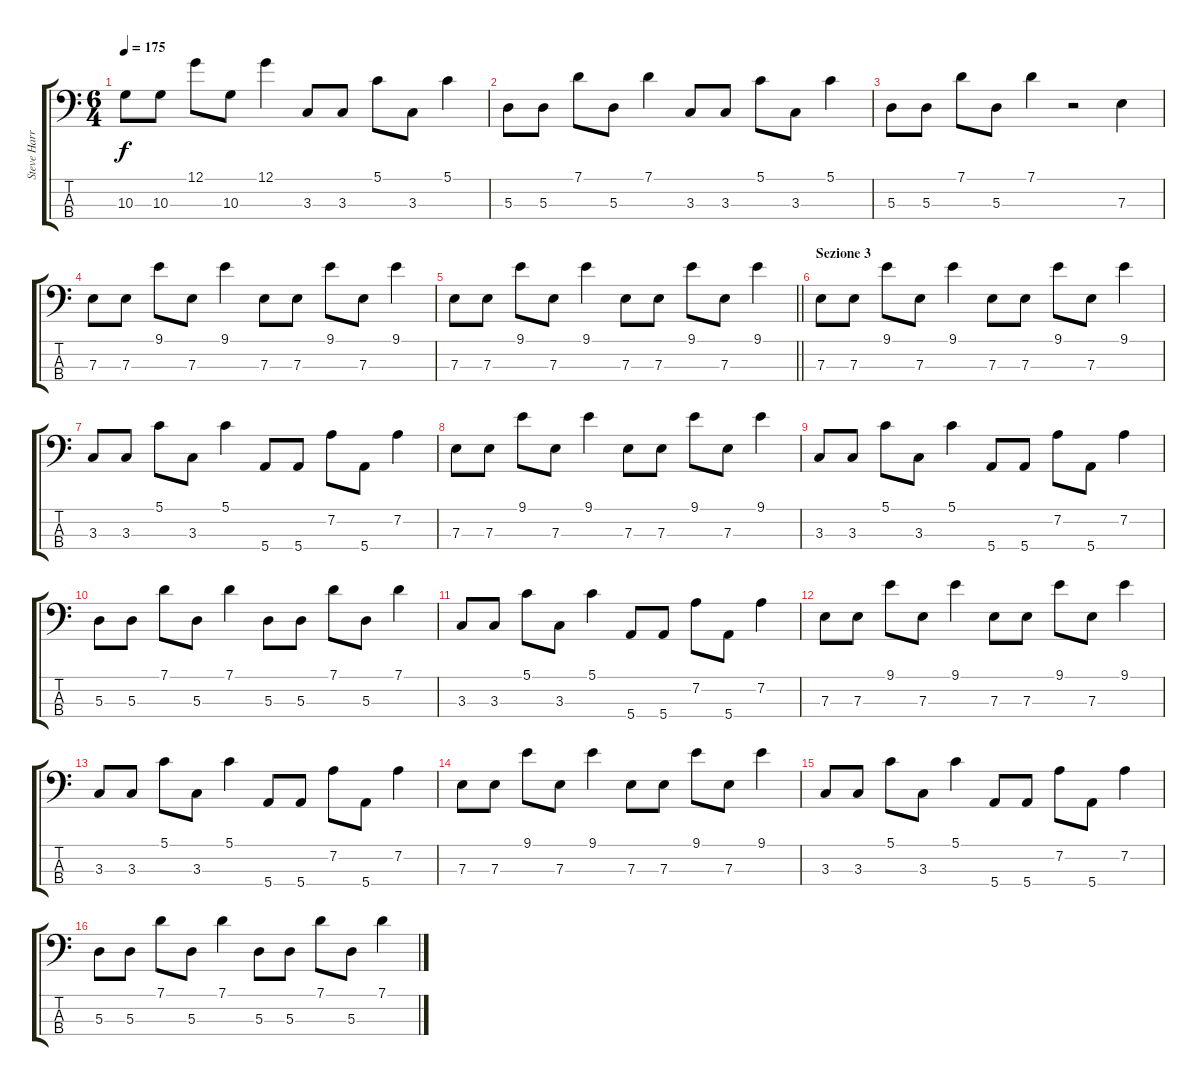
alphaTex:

\track ("Steve Harris" "Steve Harr") {instrument electricbassfinger}
\staff {score tabs}
\tuning (G2 D2 A1 E1) {hide}
\ts (6 4)
\tempo 175
\clef f4
\ks c
10.3.8{dy f} 10.3.8 12.1.8 10.3.8 12.1.4 3.3.8 3.3.8 5.1.8 3.3.8 5.1.4 |
5.3.8 5.3.8 7.1.8 5.3.8 7.1.4 3.3.8 3.3.8 5.1.8 3.3.8 5.1.4 |
5.3.8 5.3.8 7.1.8 5.3.8 7.1.4 r.2 7.3.4 |
7.3.8 7.3.8 9.1.8 7.3.8 9.1.4 7.3.8 7.3.8 9.1.8 7.3.8 9.1.4 |
\barLineRight lightlight
7.3.8 7.3.8 9.1.8 7.3.8 9.1.4 7.3.8 7.3.8 9.1.8 7.3.8 9.1.4 |
\section ("" "Sezione 3")
7.3.8 7.3.8 9.1.8 7.3.8 9.1.4 7.3.8 7.3.8 9.1.8 7.3.8 9.1.4 |
3.3.8 3.3.8 5.1.8 3.3.8 5.1.4 5.4.8 5.4.8 7.2.8 5.4.8 7.2.4 |
7.3.8 7.3.8 9.1.8 7.3.8 9.1.4 7.3.8 7.3.8 9.1.8 7.3.8 9.1.4 |
3.3.8 3.3.8 5.1.8 3.3.8 5.1.4 5.4.8 5.4.8 7.2.8 5.4.8 7.2.4 |
5.3.8 5.3.8 7.1.8 5.3.8 7.1.4 5.3.8 5.3.8 7.1.8 5.3.8 7.1.4 |
3.3.8 3.3.8 5.1.8 3.3.8 5.1.4 5.4.8 5.4.8 7.2.8 5.4.8 7.2.4 |
7.3.8 7.3.8 9.1.8 7.3.8 9.1.4 7.3.8 7.3.8 9.1.8 7.3.8 9.1.4 |
3.3.8 3.3.8 5.1.8 3.3.8 5.1.4 5.4.8 5.4.8 7.2.8 5.4.8 7.2.4 |
7.3.8 7.3.8 9.1.8 7.3.8 9.1.4 7.3.8 7.3.8 9.1.8 7.3.8 9.1.4 |
3.3.8 3.3.8 5.1.8 3.3.8 5.1.4 5.4.8 5.4.8 7.2.8 5.4.8 7.2.4 |
5.3.8 5.3.8 7.1.8 5.3.8 7.1.4 5.3.8 5.3.8 7.1.8 5.3.8 7.1.4
